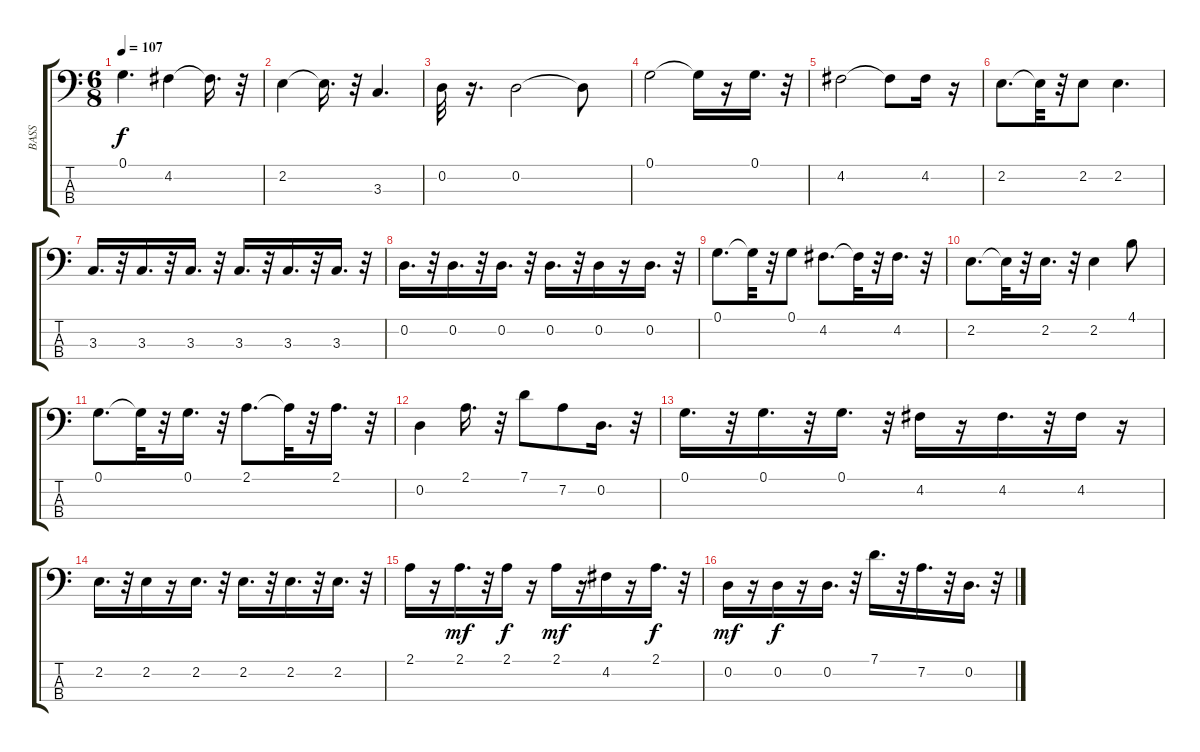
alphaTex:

\track ("BASS" "BASS") {instrument fretlessbass}
\staff {score tabs}
\tuning (G2 D2 A1 E1) {hide}
\ts (6 8)
\tempo 107
\clef f4
\ks c
0.1.4{d dy f} 4.2.4 4.2{t}.16{d} r.32 |
2.2.4 2.2{t}.16{d} r.32 3.3.4{d} |
0.2.32 r.16{d} 0.2.2 0.2{t}.8 |
0.1.2 0.1{t}.16 r.16 0.1.16{d} r.32 |
4.2.2 4.2{t}.8 4.2.16 r.16 |
2.2.8{d} 2.2{t}.32 r.32 2.2.8 2.2.4{d} |
3.3.16{d} r.32 3.3.16{d} r.32 3.3.16{d} r.32 3.3.16{d} r.32 3.3.16{d} r.32 3.3.16{d} r.32 |
0.2.16{d} r.32 0.2.16{d} r.32 0.2.16{d} r.32 0.2.16{d} r.32 0.2.16 r.16 0.2.16{d} r.32 |
0.1.8{d} 0.1{t}.32 r.32 0.1.8 4.2.8{d} 4.2{t}.32 r.32 4.2.16{d} r.32 |
2.2.8{d} 2.2{t}.32 r.32 2.2.16{d} r.32 2.2.4 4.1.8 |
0.1.8{d} 0.1{t}.32 r.32 0.1.16{d} r.32 2.1.8{d} 2.1{t}.32 r.32 2.1.16{d} r.32 |
0.2.4 2.1.16{d} r.32 7.1.8 7.2.8 0.2.16{d} r.32 |
0.1.16{d} r.32 0.1.16{d} r.32 0.1.16{d} r.32 4.2.16 r.16 4.2.16{d} r.32 4.2.16 r.16 |
2.2.16{d} r.32 2.2.16 r.16 2.2.16{d} r.32 2.2.16{d} r.32 2.2.16{d} r.32 2.2.16{d} r.32 |
2.1.16 r.16 2.1.16{d dy mf} r.32 2.1.16{dy f} r.16 2.1.16{dy mf} r.16 4.2.16 r.16 2.1.16{d dy f} r.32 |
0.2.16{dy mf} r.16 0.2.16{dy f} r.16 0.2.16{d} r.32 7.1.16{d} r.32 7.2.16{d} r.32 0.2.16{d} r.32
